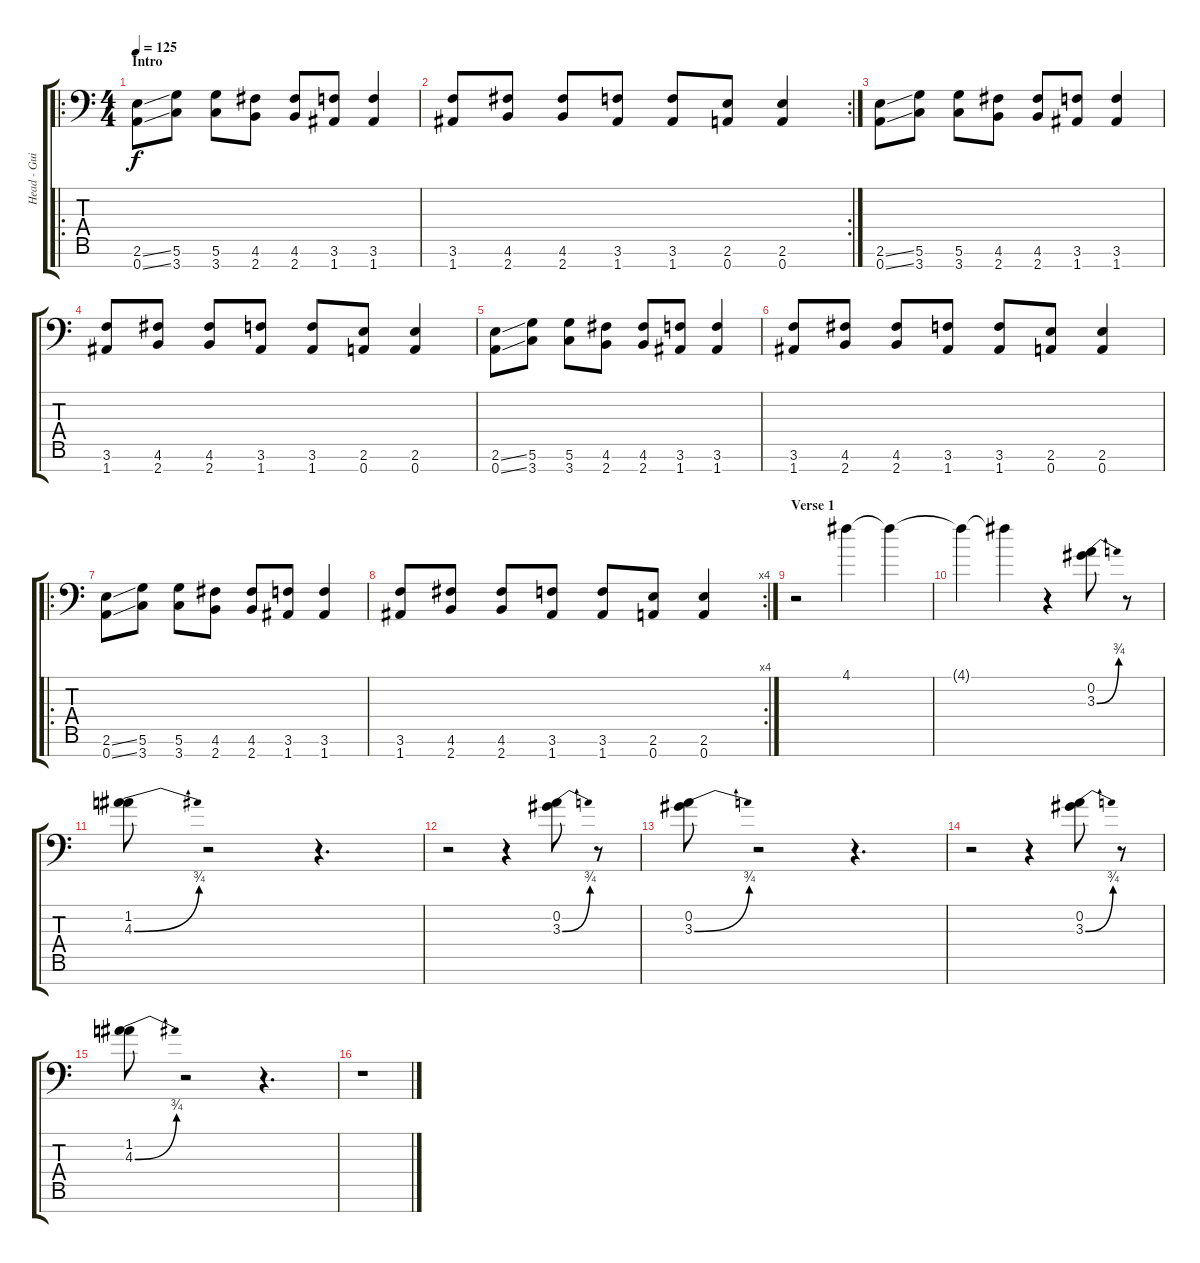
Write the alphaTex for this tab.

\track ("Head - Guitar" "Head - Gui") {instrument distortionguitar}
\staff {score tabs}
\tuning (D4 A3 F3 C3 G2 D2 A1) {hide}
\ro
\ts (4 4)
\section ("" "Intro")
\tempo 125
\clef f4
\ks c
(2.6{ss} 0.7{ss}).8{dy f instrument distortionguitar} (5.6 3.7).8 (5.6 3.7).8 (4.6 2.7).8 (4.6 2.7).8 (3.6 1.7).8 (3.6 1.7).4 |
\rc 2
(3.6 1.7).8 (4.6 2.7).8 (4.6 2.7).8 (3.6 1.7).8 (3.6 1.7).8 (2.6 0.7).8 (2.6 0.7).4 |
(2.6{ss} 0.7{ss}).8 (5.6 3.7).8 (5.6 3.7).8 (4.6 2.7).8 (4.6 2.7).8 (3.6 1.7).8 (3.6 1.7).4 |
(3.6 1.7).8 (4.6 2.7).8 (4.6 2.7).8 (3.6 1.7).8 (3.6 1.7).8 (2.6 0.7).8 (2.6 0.7).4 |
(2.6{ss} 0.7{ss}).8 (5.6 3.7).8 (5.6 3.7).8 (4.6 2.7).8 (4.6 2.7).8 (3.6 1.7).8 (3.6 1.7).4 |
(3.6 1.7).8 (4.6 2.7).8 (4.6 2.7).8 (3.6 1.7).8 (3.6 1.7).8 (2.6 0.7).8 (2.6 0.7).4 |
\ro
(2.6{ss} 0.7{ss}).8 (5.6 3.7).8 (5.6 3.7).8 (4.6 2.7).8 (4.6 2.7).8 (3.6 1.7).8 (3.6 1.7).4 |
\rc 4
(3.6 1.7).8 (4.6 2.7).8 (4.6 2.7).8 (3.6 1.7).8 (3.6 1.7).8 (2.6 0.7).8 (2.6 0.7).4 |
\section ("" "Verse 1")
r.2 4.1.4{volume 2} 4.1{t}.4{volume 4} |
4.1{t}.4{volume 6} 4.1{t}.4{volume 8} r.4 (0.2 3.3{be (bend 0 0 60 3)}).8{volume 10} r.8 |
(1.2 4.3{be (bend 0 0 60 3)}).8 r.2 r.4{d} |
r.2 r.4 (0.2 3.3{be (bend 0 0 60 3)}).8 r.8 |
(0.2 3.3{be (bend 0 0 60 3)}).8 r.2 r.4{d} |
r.2 r.4 (0.2 3.3{be (bend 0 0 60 3)}).8 r.8 |
(1.2 4.3{be (bend 0 0 60 3)}).8 r.2 r.4{d} |
r.1
